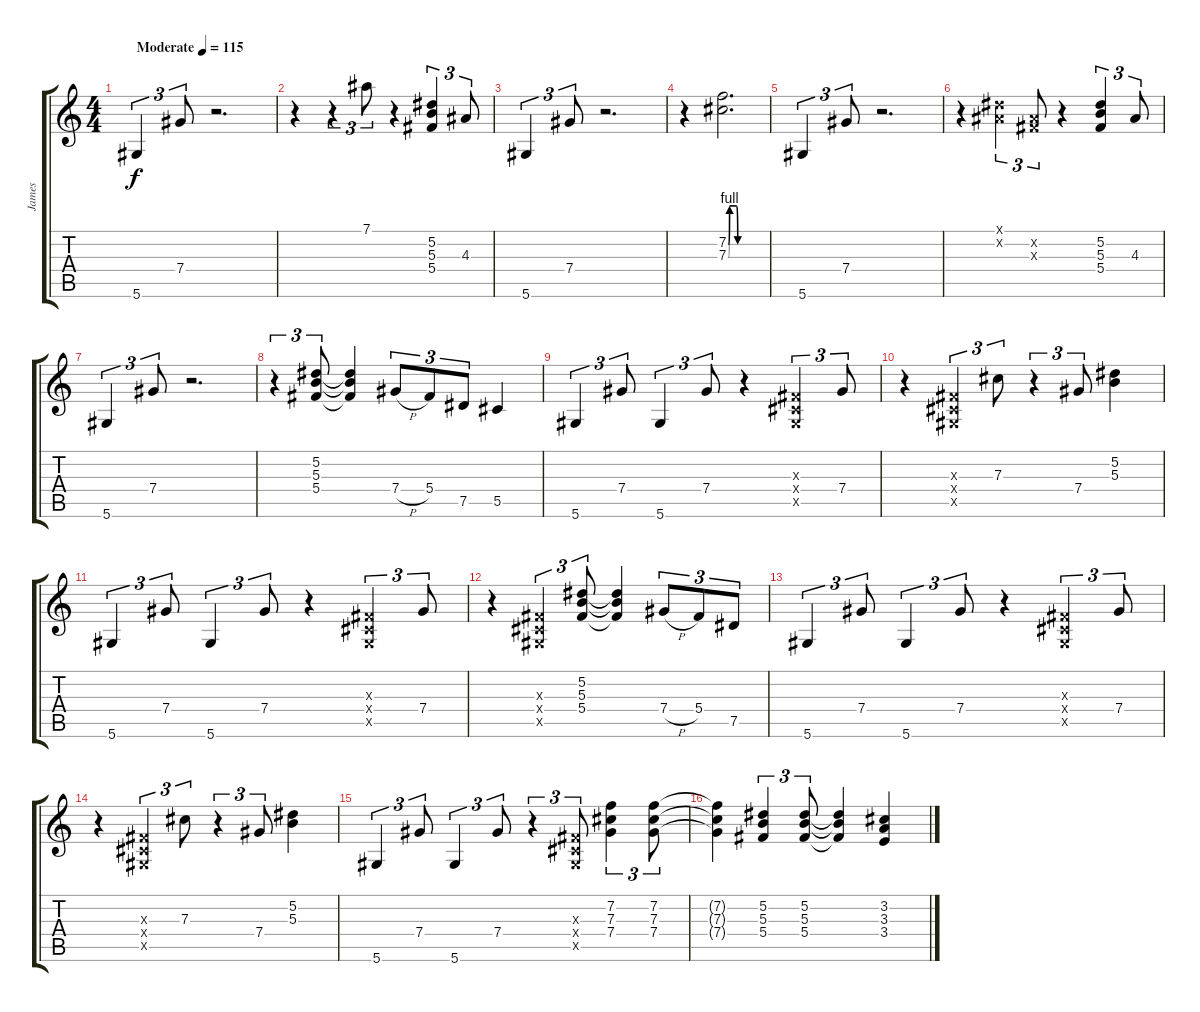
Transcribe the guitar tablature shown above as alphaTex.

\track ("James" "James") {instrument distortionguitar}
\staff {score tabs}
\tuning (Eb4 Bb3 Gb3 Db3 Ab2 Eb2) {hide}
\ts (4 4)
\tempo (115 "Moderate")
\clef g2
\ks c
5.6.4{tu (3 2) dy f instrument distortionguitar} 7.4.8{tu (3 2)} r.2{d} |
r.4 r.4{tu (3 2)} 7.1.8{tu (3 2)} r.4 (5.2 5.3 5.4).4{tu (3 2)} 4.3.8{tu (3 2)} |
5.6.4{tu (3 2)} 7.4.8{tu (3 2)} r.2{d} |
r.4 (7.2{be (custom 0 0 2 4 13 4 15 0 30 0 60 0)} 7.3{be (custom 0 0 2 4 12 4 15 0 60 0)}).2{d} |
5.6.4{tu (3 2)} 7.4.8{tu (3 2)} r.2{d} |
r.4 (0.1{x} 0.2{x}).4{tu (3 2)} (0.2{x} 0.3{x}).8{tu (3 2)} r.4 (5.2 5.3 5.4).4{tu (3 2)} 4.3.8{tu (3 2)} |
5.6.4{tu (3 2)} 7.4.8{tu (3 2)} r.2{d} |
r.4{tu (3 2)} (5.2 5.3 5.4).8{tu (3 2)} (5.2{t} 5.3{t} 5.4{t}).4 7.4{h}.8{tu (3 2)} 5.4.8{tu (3 2)} 7.5.8{tu (3 2)} 5.5.4 |
5.6.4{tu (3 2)} 7.4.8{tu (3 2)} 5.6.4{tu (3 2)} 7.4.8{tu (3 2)} r.4 (0.3{x} 0.4{x} 0.5{x}).4{tu (3 2)} 7.4.8{tu (3 2)} |
r.4 (0.3{x} 0.4{x} 0.5{x}).4{tu (3 2)} 7.3.8{tu (3 2)} r.4{tu (3 2)} 7.4.8{tu (3 2)} (5.2 5.3).4 |
5.6.4{tu (3 2)} 7.4.8{tu (3 2)} 5.6.4{tu (3 2)} 7.4.8{tu (3 2)} r.4 (0.3{x} 0.4{x} 0.5{x}).4{tu (3 2)} 7.4.8{tu (3 2)} |
r.4 (0.3{x} 0.4{x} 0.5{x}).4{tu (3 2)} (5.2 5.3 5.4).8{tu (3 2)} (5.2{t} 5.3{t} 5.4{t}).4 7.4{h}.8{tu (3 2)} 5.4.8{tu (3 2)} 7.5.8{tu (3 2)} |
5.6.4{tu (3 2)} 7.4.8{tu (3 2)} 5.6.4{tu (3 2)} 7.4.8{tu (3 2)} r.4 (0.3{x} 0.4{x} 0.5{x}).4{tu (3 2)} 7.4.8{tu (3 2)} |
r.4 (0.3{x} 0.4{x} 0.5{x}).4{tu (3 2)} 7.3.8{tu (3 2)} r.4{tu (3 2)} 7.4.8{tu (3 2)} (5.2 5.3).4 |
5.6.4{tu (3 2)} 7.4.8{tu (3 2)} 5.6.4{tu (3 2)} 7.4.8{tu (3 2)} r.4{tu (3 2)} (0.3{x} 0.4{x} 0.5{x}).8{tu (3 2)} (7.2 7.3 7.4).4{tu (3 2)} (7.2 7.3 7.4).8{tu (3 2)} |
(7.2{t} 7.3{t} 7.4{t}).4 (5.2 5.3 5.4).4{tu (3 2)} (5.2 5.3 5.4).8{tu (3 2)} (5.2{t} 5.3{t} 5.4{t}).4 (3.2 3.3 3.4).4
